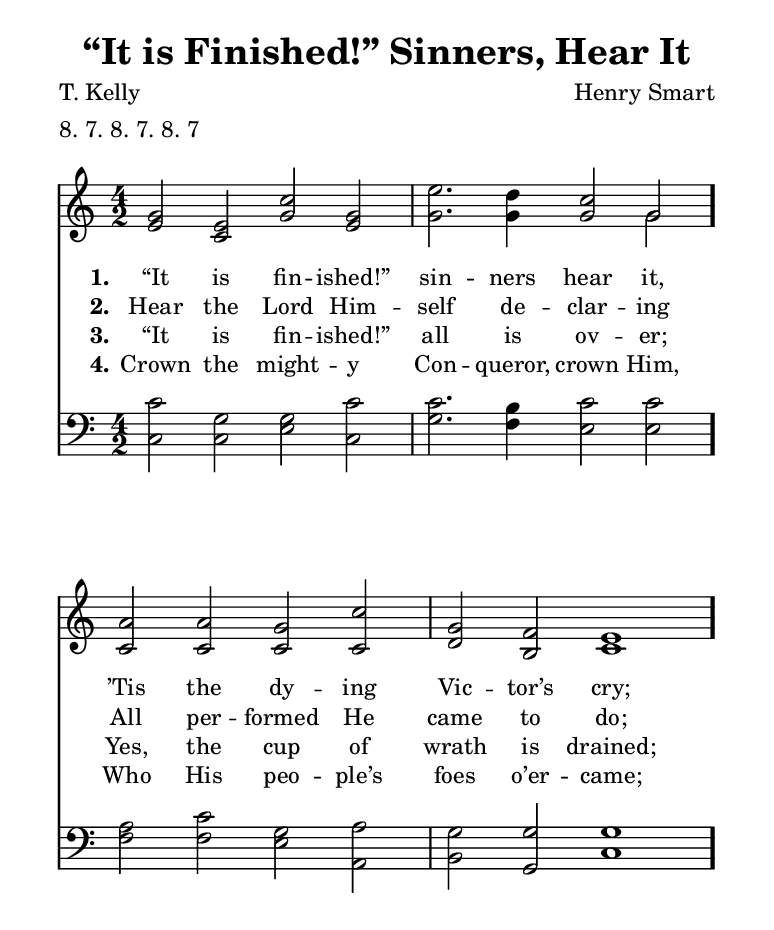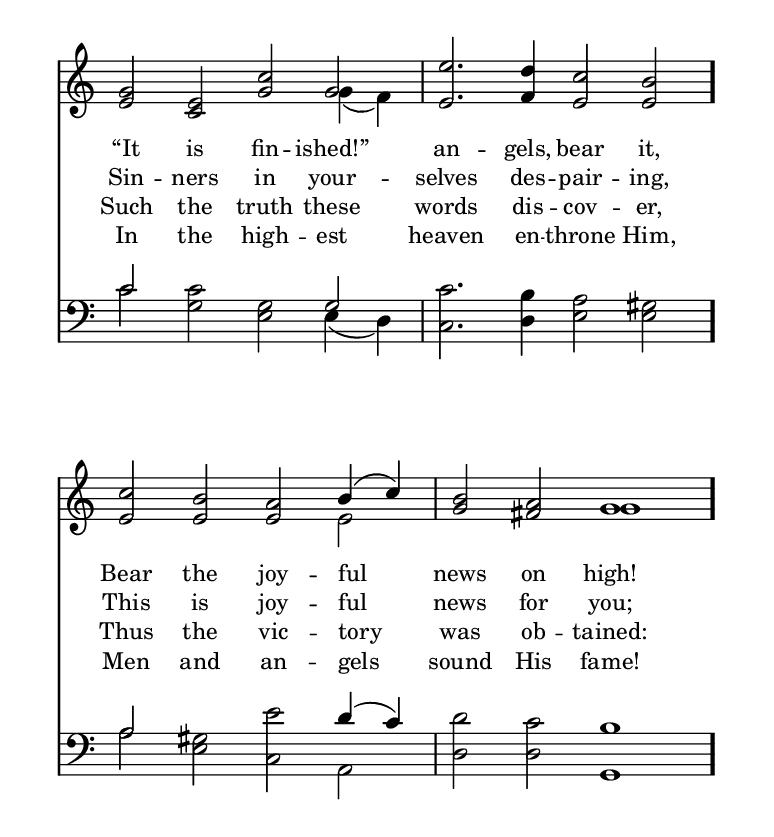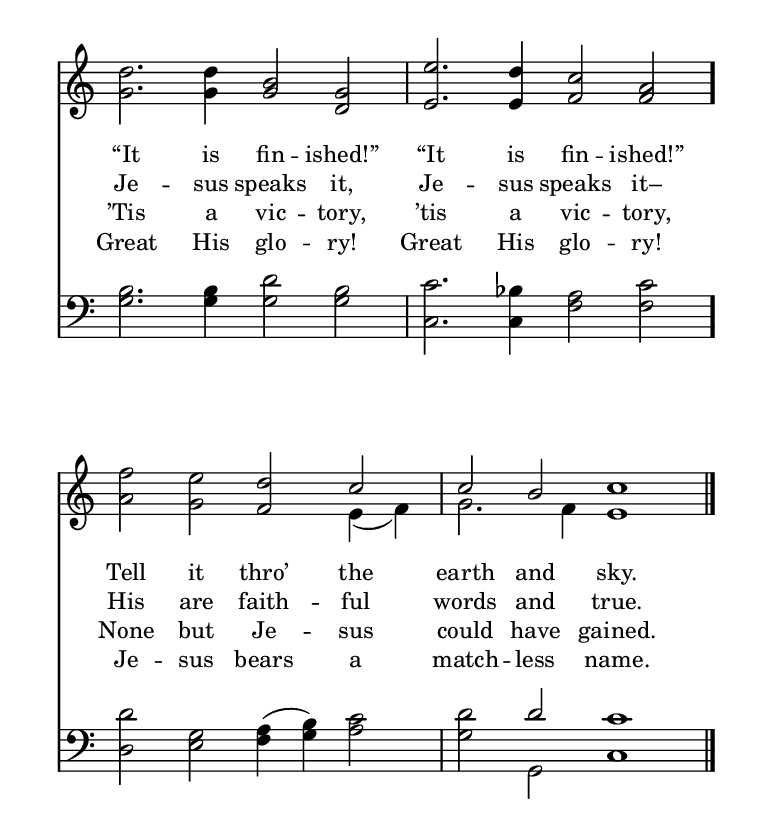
\include "common/global.ily"
\paper {
  \include "common/paper.ily"
  ragged-bottom = ##t
  ragged-last-bottom = ##t
  systems-per-page = #(cond (is-eogsized 3) (#t #f))
  system-system-spacing.padding = 11
}

\header{
  hymnnumber = "81"
  title = "“It is Finished!” Sinners, Hear It"
  tunename = "Regent Square"
  meter = "8. 7. 8. 7. 8. 7"
  poet = "T. Kelly"
  composer = "Henry Smart"
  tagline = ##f
}

% for fermata in MIDI
ta = { \tempo 4=170 }
tb = { \tempo 4=85  }

patternAA = { c2 c2 c2 c2      | c2. c4 c2 c2 }
patternAB = { c2 c2 c2 c4( c4) | c2. c4 c2 c2 }

patternBA = { c2 c2 c2 c2      | c2  c2 c1 }
patternBB = { c2 c2 c2 c4( c4) | c2  c2 c1 }
patternBC = { c2 c2 c2 c4( c4) | c2. c4 c1 }
patternBD = { c2 c2 c4( c4) c2 | c2  c2 c1 }

patternCA = { c2. c4 c2 c2 }

global = {
  \include "common/overrides.ily"
  \override Staff.TimeSignature.style = #'numbered
  \time 4/2
  \override Score.MetronomeMark.transparent = ##t % hide all fermata changes too
  \ta
  \key c \major
  \autoBeamOff
}

notesSoprano = {
\global
\relative c'' {

  \changePitch \patternAA { g e c' g | e' d c g }
  \changePitch \patternBA { a a g c | g f e }
  \changePitch \patternAA { g e c' g | e' d c b }
  \changePitch \patternBB { c b a b c | b a g }
  \changePitch \patternCA { d' d b g | e' d c a }
  \changePitch \patternBA { f' e d c | c b c }

  \bar "|."

}
}

notesAlto = {
\global
\relative e' {

  \changePitch \patternAA { e c g' e | g g g g }
  \changePitch \patternBA { c, c c c | d b c }
  \changePitch \patternAB { e c g' g f | e f e e }
  \changePitch \patternBA { e e e e | g fis g }
  \changePitch \patternCA { g g g d | e e f f }
  \changePitch \patternBC { a g f e f | g f e }

}
}

notesTenor = {
\global
\relative a {

  \changePitch \patternAA { c g g c | c b c c }
  \changePitch \patternBA { a c g a | g g g }
  \changePitch \patternAA { c c g g | c b a gis }
  \changePitch \patternBB { a gis e' d c | d c b }
  \changePitch \patternCA { b b d b | c bes a c }
  \changePitch \patternBD { d g, a b c | d d c }

}
}

notesBass = {
\global
\relative f {

  \changePitch \patternAA { c c e c | g' f e e }
  \changePitch \patternBA { f f e a, | b g c }
  \changePitch \patternAB { c' g e e d | c d e e }
  \changePitch \patternBA { a e c a | d d g, }
  \changePitch \patternCA { g' g g g | c, c f f }
  \changePitch \patternBD { d e f g a | g g, c }

}
}

wordsA = \lyricmode {
\set stanza = "1."

“It is fin -- ished!” sin -- ners hear it, \bar "."
’Tis the dy -- ing Vic -- tor’s cry; \bar "." \break
“It is fin -- ished!” an -- gels, bear it, \bar "."
Bear the joy -- ful news on high! \bar "." \break
% each segment of the 4-beat line should appear only once in the TXT output, to
% accomodate other tunes
“It is fin -- ished!” %{HIDE>%} “It is fin -- ished!” %{<HIDE%} \bar "."
Tell it thro’ the earth and sky. \bar "." \break

}

wordsB = \lyricmode {
\set stanza = "2."

Hear the Lord Him -- self de -- clar -- ing
All per -- formed He came to do;
Sin -- ners in your -- selves des -- pair -- ing,
This is joy -- ful news for you;
%{HIDE>%} Je -- sus speaks it, %{<HIDE%} Je -- sus speaks it–
His are faith -- ful words and true.

}

wordsC = \lyricmode {
\set stanza = "3."

“It is fin -- ished!” all is ov -- er;
Yes, the cup of wrath is drained;
Such the truth these words dis -- cov -- er,
Thus the vic -- tory was ob -- tained:
’Tis a vic -- tory, %{HIDE>%} ’tis a vic -- tory, %{<HIDE%}
None but Je -- sus could have gained.

}

wordsD = \lyricmode {
\set stanza = "4."

Crown the might -- y Con -- queror, crown Him,
Who His peo -- ple’s foes o’er -- came;
In the high -- est heaven en -- throne Him,
Men and an -- gels sound His fame!
%{HIDE>%} Great His glo -- ry! %{<HIDE%} Great His glo -- ry!
Je -- sus bears a match -- less name.

}

\score {
  \context ChoirStaff <<
    \context Staff = upper <<
      \set Staff.autoBeaming = ##f
      \set ChoirStaff.systemStartDelimiter = #'SystemStartBar
      \set ChoirStaff.printPartCombineTexts = ##f
      \partcombine #'(2 . 9) \notesSoprano \notesAlto
      \context NullVoice = sopranos { \voiceOne << \notesSoprano >> }
      \context NullVoice = altos { \voiceTwo << \notesAlto >> }
      \context Lyrics = one   \lyricsto sopranos \wordsA
      \context Lyrics = two   \lyricsto sopranos \wordsB
      \context Lyrics = three \lyricsto sopranos \wordsC
      \context Lyrics = four  \lyricsto sopranos \wordsD
    >>
    \context Staff = men <<
      \set Staff.autoBeaming = ##f
      \clef bass
      \set ChoirStaff.printPartCombineTexts = ##f
      \partcombine #'(2 . 9) \notesTenor \notesBass
      \context NullVoice = tenors { \voiceOne << \notesTenor >> }
      \context NullVoice = basses { \voiceTwo << \notesBass >> }
    >>
  >>
  \layout {
    \include "common/layout.ily"
  }
  \midi{
    \include "common/midi.ily"
  }
}

\version "2.19.49"  % necessary for upgrading to future LilyPond versions.

% vi:set et ts=2 sw=2 ai nocindent syntax=lilypond:
